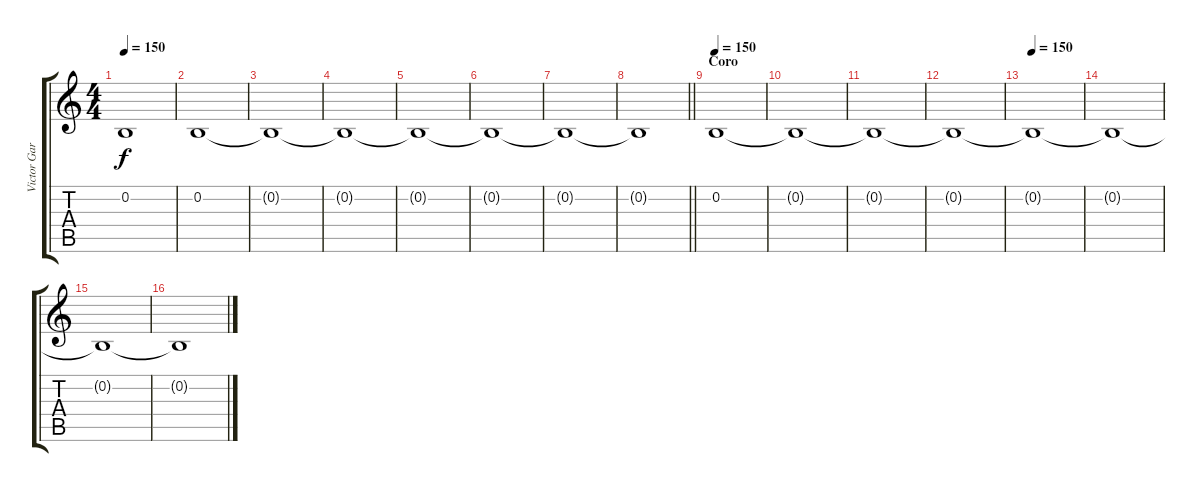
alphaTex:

\track ("Victor García" "Victor Gar") {instrument applause}
\staff {score tabs}
\tuning (E4 B3 G3 D3 A2 E2) {hide}
\ts (4 4)
\tempo 150
\clef g2
\ks c
0.2{t}.1{dy f} |
0.2.1 |
0.2{t}.1 |
0.2{t}.1 |
0.2{t}.1 |
0.2{t}.1 |
0.2{t}.1 |
\barLineRight lightlight
0.2{t}.1 |
\section ("" "Coro")
\tempo 150
0.2.1 |
0.2{t}.1 |
0.2{t}.1 |
0.2{t}.1 |
\tempo 150
0.2{t}.1 |
0.2{t}.1 |
0.2{t}.1 |
0.2{t}.1
